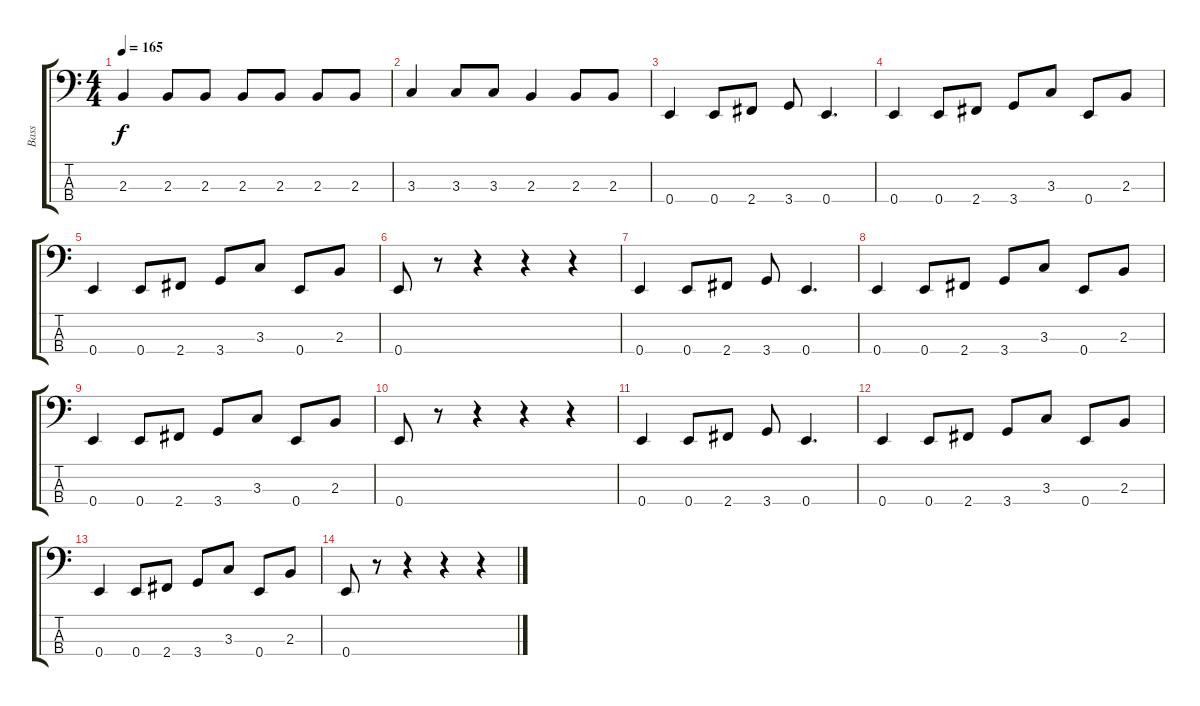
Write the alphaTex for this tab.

\track ("Bass" "Bass") {instrument electricbassfinger}
\staff {score tabs}
\tuning (G2 D2 A1 E1) {hide}
\ts (4 4)
\tempo 165
\clef f4
\ks c
2.3.4{dy f} 2.3.8 2.3.8 2.3.8 2.3.8 2.3.8 2.3.8 |
3.3.4 3.3.8 3.3.8 2.3.4 2.3.8 2.3.8 |
0.4.4 0.4.8 2.4.8 3.4.8 0.4.4{d} |
0.4.4 0.4.8 2.4.8 3.4.8 3.3.8 0.4.8 2.3.8 |
0.4.4 0.4.8 2.4.8 3.4.8 3.3.8 0.4.8 2.3.8 |
0.4.8 r.8 r.4 r.4 r.4 |
0.4.4 0.4.8 2.4.8 3.4.8 0.4.4{d} |
0.4.4 0.4.8 2.4.8 3.4.8 3.3.8 0.4.8 2.3.8 |
0.4.4 0.4.8 2.4.8 3.4.8 3.3.8 0.4.8 2.3.8 |
0.4.8 r.8 r.4 r.4 r.4 |
0.4.4 0.4.8 2.4.8 3.4.8 0.4.4{d} |
0.4.4 0.4.8 2.4.8 3.4.8 3.3.8 0.4.8 2.3.8 |
0.4.4 0.4.8 2.4.8 3.4.8 3.3.8 0.4.8 2.3.8 |
0.4.8 r.8 r.4 r.4 r.4
